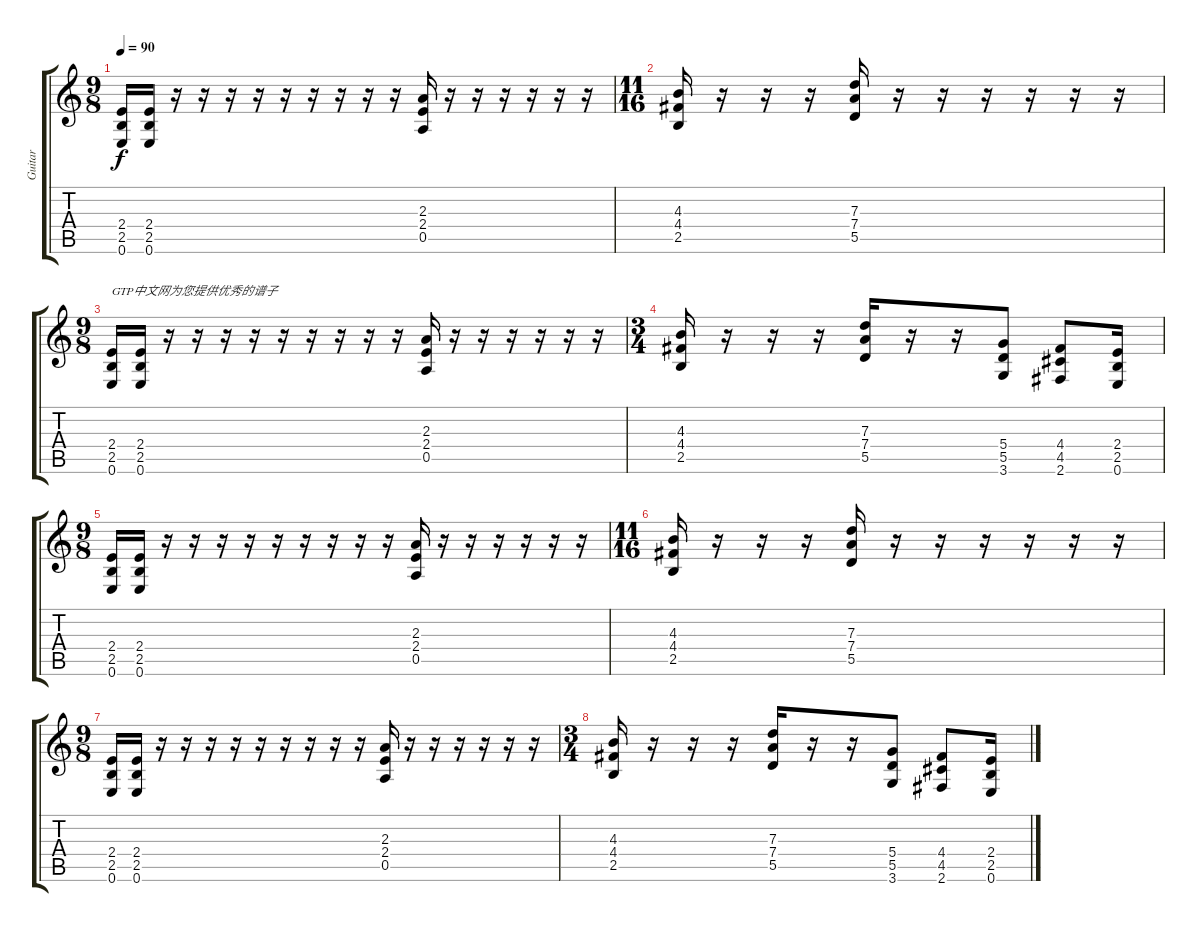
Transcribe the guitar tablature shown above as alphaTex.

\track ("Guitar" "Guitar") {instrument distortionguitar}
\staff {score tabs}
\tuning (E4 B3 G3 D3 A2 E2) {hide}
\ts (9 8)
\tempo 90
\clef g2
\ks c
(2.4 2.5 0.6).16{dy f instrument distortionguitar} (2.4 2.5 0.6).16 r.16 r.16 r.16 r.16 r.16 r.16 r.16 r.16 r.16 (2.3 2.4 0.5).16 r.16 r.16 r.16 r.16 r.16 r.16 |
\ts (11 16)
(4.3 4.4 2.5).16 r.16 r.16 r.16 (7.3 7.4 5.5).16 r.16 r.16 r.16 r.16 r.16 r.16 |
\ts (9 8)
(2.4 2.5 0.6).16{txt "GTP中文网为您提供优秀的谱子"} (2.4 2.5 0.6).16 r.16 r.16 r.16 r.16 r.16 r.16 r.16 r.16 r.16 (2.3 2.4 0.5).16 r.16 r.16 r.16 r.16 r.16 r.16 |
\ts (3 4)
(4.3 4.4 2.5).16 r.16 r.16 r.16 (7.3 7.4 5.5).16 r.16 r.16 (5.4 5.5 3.6).8 (4.4 4.5 2.6).8 (2.4 2.5 0.6).16 |
\ts (9 8)
(2.4 2.5 0.6).16 (2.4 2.5 0.6).16 r.16 r.16 r.16 r.16 r.16 r.16 r.16 r.16 r.16 (2.3 2.4 0.5).16 r.16 r.16 r.16 r.16 r.16 r.16 |
\ts (11 16)
(4.3 4.4 2.5).16 r.16 r.16 r.16 (7.3 7.4 5.5).16 r.16 r.16 r.16 r.16 r.16 r.16 |
\ts (9 8)
(2.4 2.5 0.6).16 (2.4 2.5 0.6).16 r.16 r.16 r.16 r.16 r.16 r.16 r.16 r.16 r.16 (2.3 2.4 0.5).16 r.16 r.16 r.16 r.16 r.16 r.16 |
\ts (3 4)
(4.3 4.4 2.5).16 r.16 r.16 r.16 (7.3 7.4 5.5).16 r.16 r.16 (5.4 5.5 3.6).8 (4.4 4.5 2.6).8 (2.4 2.5 0.6).16
